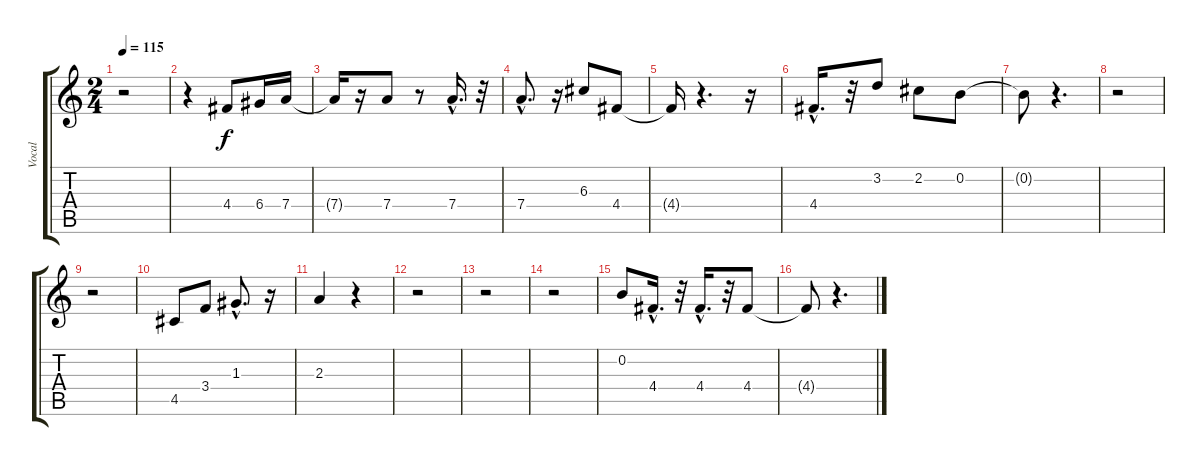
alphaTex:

\track ("Vocal" "Vocal") {instrument fretlessbass}
\staff {score tabs}
\tuning (E4 B3 G3 D3 A2 E2) {hide}
\ts (2 4)
\tempo 115
\clef g2
\ks c
r.2{dy f} |
r.4 4.4.8 6.4.16 7.4.16 |
7.4{t}.16 r.16 7.4.8 r.8 7.4{hac}.16{d} r.32 |
7.4{hac}.8{d} r.16 6.3.8 4.4.8 |
4.4{t}.16 r.4{d} r.16 |
4.4{hac}.16{d} r.32 3.2.8 2.2.8 0.2.8 |
0.2{t}.8 r.4{d} |
r.2 |
r.2 |
4.5.8 3.4.8 1.3{hac}.8{d} r.16 |
2.3.4 r.4 |
r.2 |
r.2 |
r.2 |
0.2.8 4.4{hac}.16{d} r.32 4.4{hac}.16{d} r.32 4.4.8 |
4.4{t}.8 r.4{d}
